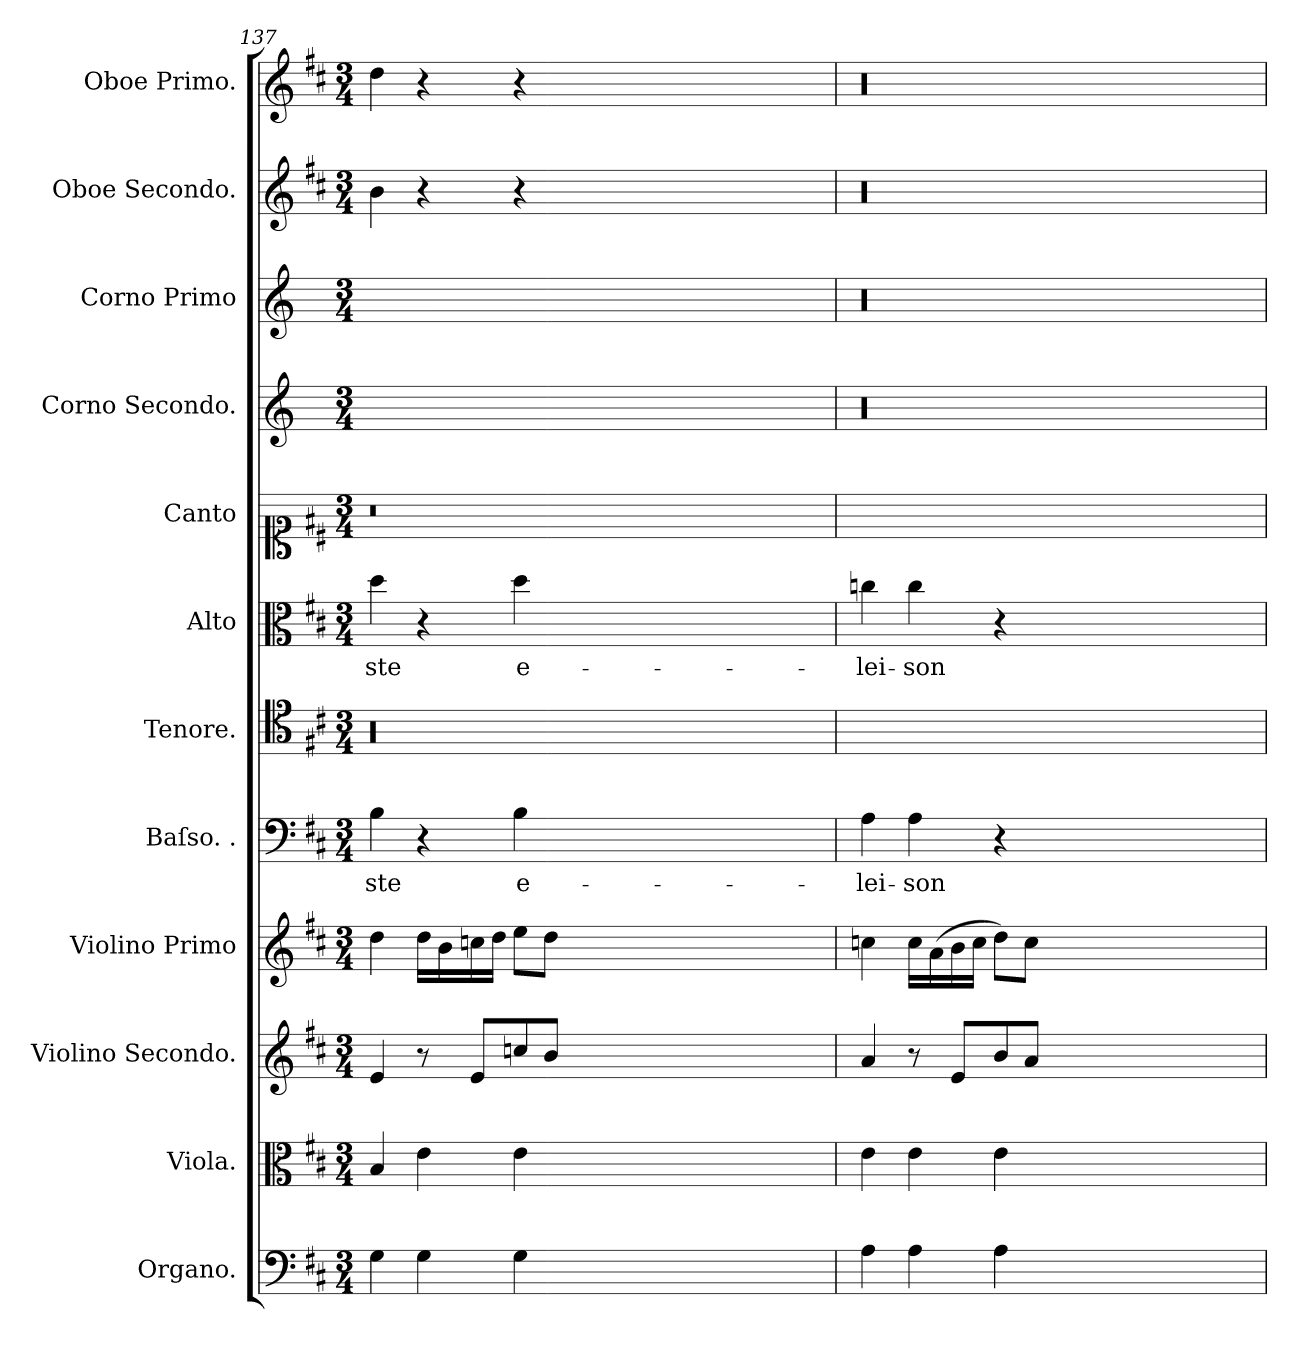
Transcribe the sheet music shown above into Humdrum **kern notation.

**kern	**kern	**kern	**kern	**kern	**text	**kern	**kern	**text	**kern	**kern	**kern	**kern	**kern
*part12	*part11	*part10	*part9	*part8	*part8	*part7	*part6	*part6	*part5	*part4	*part3	*part2	*part1
*staff12	*staff11	*staff10	*staff9	*staff8	*staff8	*staff7	*staff6	*staff6	*staff5	*staff4	*staff3	*staff2	*staff1
*I"Organo.	*I"Viola.	*I"Violino Secondo.	*I"Violino Primo	*I"Baſso. .	*	*I"Tenore.	*I"Alto	*	*I"Canto	*I"Corno Secondo.	*I"Corno Primo	*I"Oboe Secondo.	*I"Oboe Primo.
*I'org	*I'vla	*I'vl 2	*I'vl 1	*I'B	*	*I'T	*I'A	*	*	*I'cor 2	*I'cor 1	*I'ob 2	*I'ob 1
*clefF4	*clefC3	*clefG2	*clefG2	*clefF4	*	*clefC4	*clefC3	*	*clefC1	*clefG2	*clefG2	*clefG2	*clefG2
*	*	*	*	*	*	*	*	*	*	*ITrd6c10	*ITrd6c10	*	*
*k[f#c#]	*k[f#c#]	*k[f#c#]	*k[f#c#]	*k[f#c#]	*	*k[f#c#]	*k[f#c#]	*	*k[f#c#]	*k[f#c#]	*k[f#c#]	*k[f#c#]	*k[f#c#]
*M3/4	*M3/4	*M3/4	*M3/4	*M3/4	*	*M3/4	*M3/4	*	*M3/4	*M3/4	*M3/4	*M3/4	*M3/4
=137	=137	=137	=137	=137	=137	=137	=137	=137	=137	=137	=137	=137	=137
!	!	!	!	!	!	!LO:N:vis=00	!	!	!LO:N:vis=0	!	!	!	!
4G\	4B/	4e/	4dd\	4B\	-ste	0.r	4dd\	-ste	1.r	0.ryy	0.ryy	4b\	4dd\
4G\	4e\	8r	16dd\LL	4r	.	.	4r	.	.	.	.	4r	4r
.	.	.	16b\	.	.	.	.	.	.	.	.	.	.
.	.	8e/L	16ccn\	.	.	.	.	.	.	.	.	.	.
.	.	.	16dd\JJ	.	.	.	.	.	.	.	.	.	.
4G\	4e\	8ccn/	8ee\L	4B\	e-	.	4dd\	e-	.	.	.	4r	4r
.	.	8b/J	8dd\J	.	.	.	.	.	.	.	.	.	.
0ryy	0ryy	0ryy	0ryy	0ryy	.	.	0ryy	.	.	.	.	0ryy	0ryy
.	.	.	.	.	.	.	.	.	1.ryy	.	.	.	.
4ryy	4ryy	4ryy	4ryy	4ryy	.	.	4ryy	.	.	.	.	4ryy	4ryy
=138	=138	=138	=138	=138	=138	=138	=138	=138	=138	=138	=138	=138	=138
!	!	!	!	!	!	!	!	!	!	!LO:N:vis=00	!LO:N:vis=00	!LO:N:vis=00	!LO:N:vis=00
4A\	4e\	4a/	4ccn\	4A\	-lei-	0.ryy	4ccn\	-lei-	0.ryy	0.r	0.r	0.r	0.r
4A\	4e\	8r	16cc\LL	4A\	-son	.	4cc\	-son	.	.	.	.	.
.	.	.	(>16a\	.	.	.	.	.	.	.	.	.	.
.	.	8e/L	16b\	.	.	.	.	.	.	.	.	.	.
.	.	.	16cc\JJ	.	.	.	.	.	.	.	.	.	.
4A\	4e\	8b/	8dd\L)	4r	.	.	4r	.	.	.	.	.	.
.	.	8a/J	8cc\J	.	.	.	.	.	.	.	.	.	.
0ryy	0ryy	0ryy	0ryy	0ryy	.	.	0ryy	.	.	.	.	.	.
4ryy	4ryy	4ryy	4ryy	4ryy	.	.	4ryy	.	.	.	.	.	.
=	=	=	=	=	=	=	=	=	=	=	=	=	=
*-	*-	*-	*-	*-	*-	*-	*-	*-	*-	*-	*-	*-	*-
